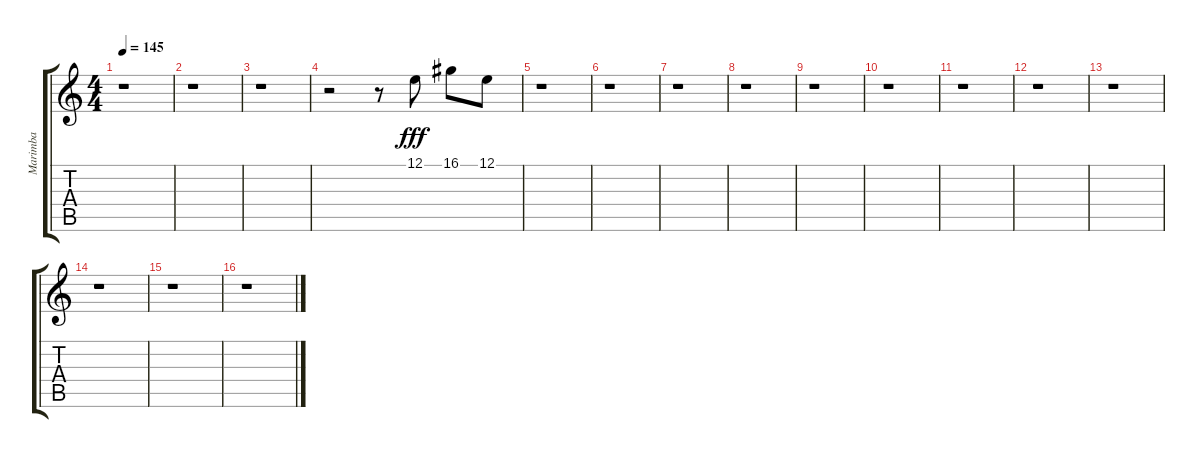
\track ("Marimba" "Marimba") {instrument marimba}
\staff {score tabs}
\tuning (E4 B3 G3 D3 A2 E2) {hide}
\ts (4 4)
\tempo 145
\clef g2
\ks c
r.1{dy fff} |
r.1 |
r.1 |
r.2 r.8 12.1.8 16.1.8 12.1.8 |
r.1 |
r.1 |
r.1 |
r.1 |
r.1 |
r.1 |
r.1 |
r.1 |
r.1 |
r.1 |
r.1 |
r.1
